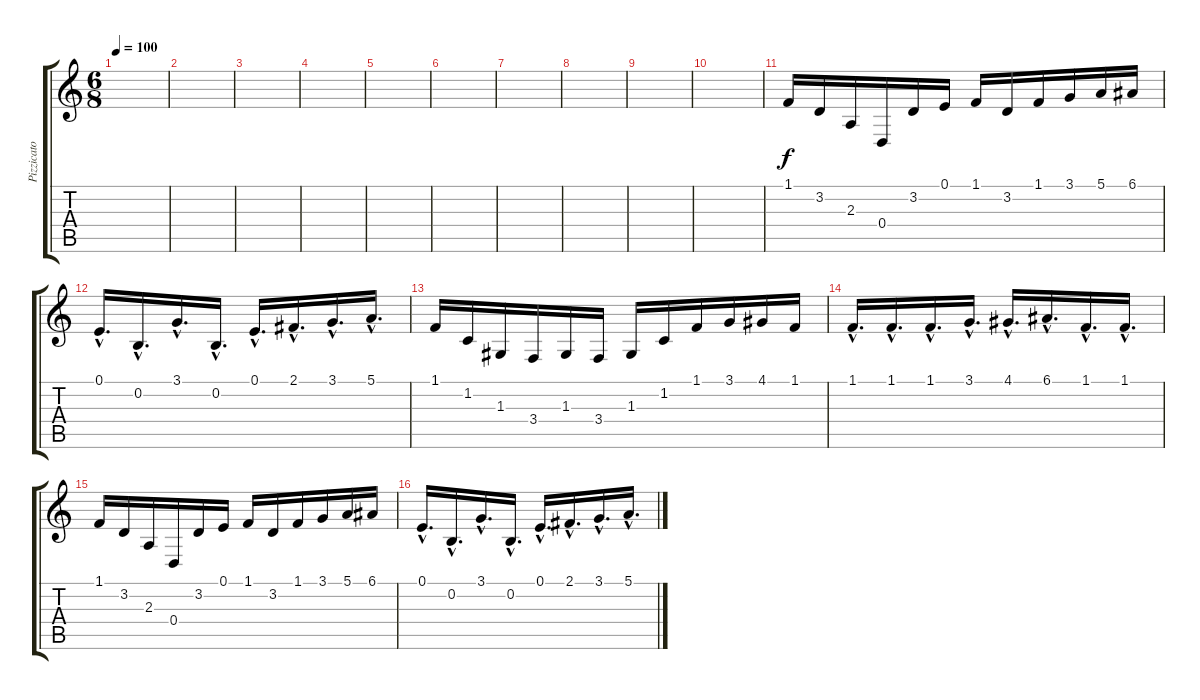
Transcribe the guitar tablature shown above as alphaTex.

\track ("Pizzicato Strings" "Pizzicato ") {instrument pizzicatostrings}
\staff {score tabs}
\tuning (E4 B3 G3 D3 A2 E2) {hide}
\ts (6 8)
\tempo 100
\clef g2
\ks c
|
|
|
|
|
|
|
|
|
|
1.1.16 3.2.16 2.3.16 0.4.16 3.2.16 0.1.16 1.1.16 3.2.16 1.1.16 3.1.16 5.1.16 6.1.16 |
0.1{hac}.16{d} 0.2{hac}.16{d} 3.1{hac}.16{d} 0.2{hac}.16{d} 0.1{hac}.16{d} 2.1{hac}.16{d} 3.1{hac}.16{d} 5.1{hac}.16{d} |
1.1.16 1.2.16 1.3.16 3.4.16 1.3.16 3.4.16 1.3.16 1.2.16 1.1.16 3.1.16 4.1.16 1.1.16 |
1.1{hac}.16{d} 1.1{hac}.16{d} 1.1{hac}.16{d} 3.1{hac}.16{d} 4.1{hac}.16{d} 6.1{hac}.16{d} 1.1{hac}.16{d} 1.1{hac}.16{d} |
1.1.16 3.2.16 2.3.16 0.4.16 3.2.16 0.1.16 1.1.16 3.2.16 1.1.16 3.1.16 5.1.16 6.1.16 |
0.1{hac}.16{d} 0.2{hac}.16{d} 3.1{hac}.16{d} 0.2{hac}.16{d} 0.1{hac}.16{d} 2.1{hac}.16{d} 3.1{hac}.16{d} 5.1{hac}.16{d}
